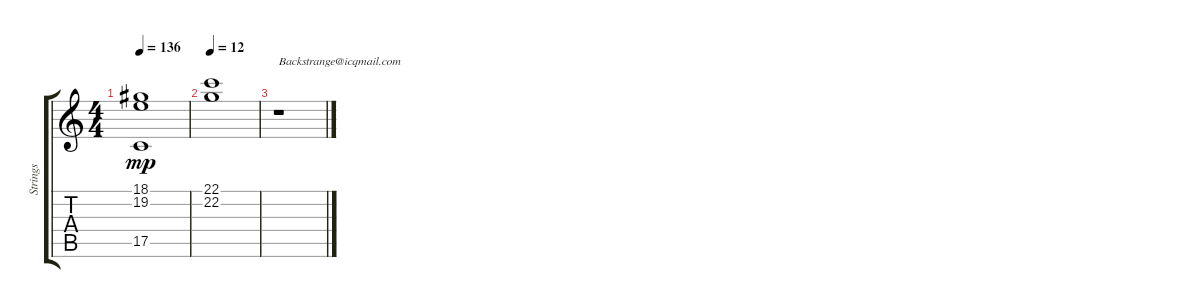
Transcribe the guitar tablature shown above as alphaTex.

\track ("Strings" "Strings") {instrument stringensemble1}
\staff {score tabs}
\tuning (D4 A3 F3 C3 G2 D2) {hide}
\ts (4 4)
\tempo 136
\clef g2
\ks c
(18.1 19.2 17.5).1{dy mp} |
\tempo 12
(22.1 22.2).1 |
r.1{txt "Backstrange@icqmail.com"}
